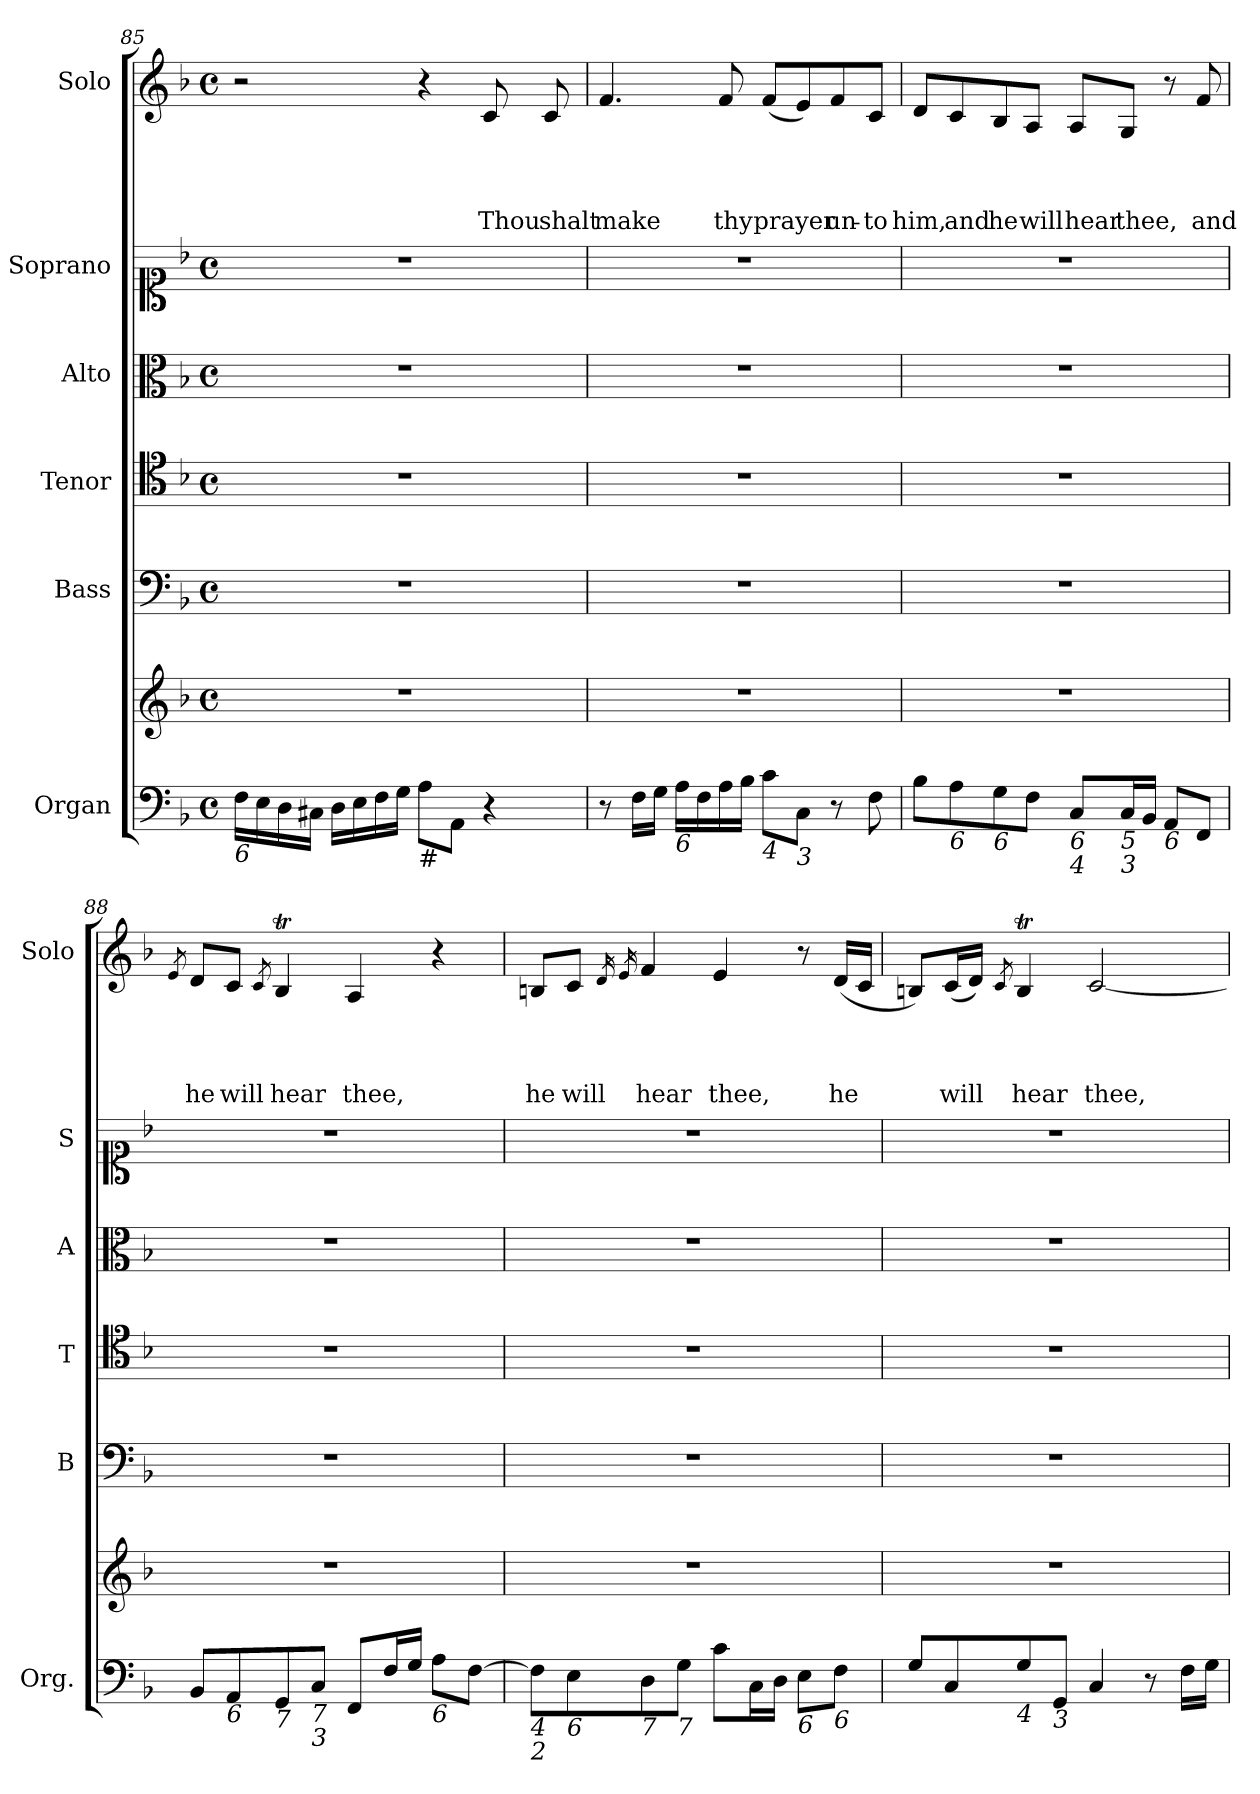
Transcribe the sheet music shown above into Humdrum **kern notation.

**kern	**kern	**kern	**kern	**kern	**kern	**kern	**text	**text	**text	**text
*part6	*part6	*part5	*part4	*part3	*part2	*part1	*part1	*part1	*part1	*part1
*staff7	*staff6	*staff5	*staff4	*staff3	*staff2	*staff1	*staff1	*staff1	*staff1	*staff1
*I"Organ	*	*I"Bass	*I"Tenor	*I"Alto	*I"Soprano	*I"Solo	*	*	*	*
*I'Org.	*	*I'B	*I'T	*I'A	*I'S	*I'Solo	*	*	*	*
*clefF4	*clefG2	*clefF4	*clefC4	*clefC3	*clefC1	*clefG2	*	*	*	*
*k[b-]	*k[b-]	*k[b-]	*k[b-]	*k[b-]	*k[b-]	*k[b-]	*	*	*	*
*F:	*F:	*F:	*F:	*F:	*F:	*F:	*	*	*	*
*M4/4	*M4/4	*M4/4	*M4/4	*M4/4	*M4/4	*M4/4	*	*	*	*
*met(c)	*met(c)	*met(c)	*met(c)	*met(c)	*met(c)	*met(c)	*	*	*	*
=85	=85	=85	=85	=85	=85	=85	=85	=85	=85	=85
!LO:TX:b:i:t=6	!	!	!	!	!	!	!	!	!	!
16F\LL	1r	1r	1r	1r	1r	2r	.	.	.	.
16E\	.	.	.	.	.	.	.	.	.	.
16D\	.	.	.	.	.	.	.	.	.	.
16C#X\JJ	.	.	.	.	.	.	.	.	.	.
16D\LL	.	.	.	.	.	.	.	.	.	.
16E\	.	.	.	.	.	.	.	.	.	.
16F\	.	.	.	.	.	.	.	.	.	.
16G\JJ	.	.	.	.	.	.	.	.	.	.
!LO:TX:b:t=#	!	!	!	!	!	!	!	!	!	!
8A\L	.	.	.	.	.	4r	.	.	.	.
8AA\J	.	.	.	.	.	.	.	.	.	.
!	!	!	!	!	!	!	!	!	!	!LO:LY:b
4r	.	.	.	.	.	8c/	.	.	.	Thou
!	!	!	!	!	!	!	!	!	!	!LO:LY:b
.	.	.	.	.	.	8c/	.	.	.	shalt
=86	=86	=86	=86	=86	=86	=86	=86	=86	=86	=86
!	!	!	!	!	!	!	!	!	!	!LO:LY:b
8r	1r	1r	1r	1r	1r	4.f/	.	.	.	make
16F\LL	.	.	.	.	.	.	.	.	.	.
16G\JJ	.	.	.	.	.	.	.	.	.	.
!LO:TX:b:i:t=6	!	!	!	!	!	!	!	!	!	!
16A\LL	.	.	.	.	.	.	.	.	.	.
16F\	.	.	.	.	.	.	.	.	.	.
!	!	!	!	!	!	!	!	!	!	!LO:LY:b
16A\	.	.	.	.	.	8f/	.	.	.	thy
16B-\JJ	.	.	.	.	.	.	.	.	.	.
!LO:TX:b:i:t=4	!	!	!	!	!	!	!	!	!	!
!	!	!	!	!	!	!	!	!	!	!LO:LY:b
8c\L	.	.	.	.	.	(<8f/L	.	.	.	prayer
!LO:TX:b:i:t=3	!	!	!	!	!	!	!	!	!	!
8C\J	.	.	.	.	.	8e/)	.	.	.	.
!	!	!	!	!	!	!	!	!	!	!LO:LY:b
8r	.	.	.	.	.	8f/	.	.	.	un-
!	!	!	!	!	!	!	!	!	!	!LO:LY:b
8F\	.	.	.	.	.	8c/J	.	.	.	-to
!!LO:LB:g=z
=87	=87	=87	=87	=87	=87	=87	=87	=87	=87	=87
!	!	!	!	!	!	!	!	!	!	!LO:LY:b
8B-\L	1r	1r	1r	1r	1r	8d/L	.	.	.	him,
!LO:TX:b:i:t=6	!	!	!	!	!	!	!	!	!	!
!	!	!	!	!	!	!	!	!	!	!LO:LY:b
8A\	.	.	.	.	.	8c/	.	.	.	and
!LO:TX:b:i:t=6	!	!	!	!	!	!	!	!	!	!
!	!	!	!	!	!	!	!	!	!	!LO:LY:b
8G\	.	.	.	.	.	8B-/	.	.	.	he
!	!	!	!	!	!	!	!	!	!	!LO:LY:b
8F\J	.	.	.	.	.	8A/J	.	.	.	will
!LO:TX:b:i:t=6	!	!	!	!	!	!	!	!	!	!
!LO:TX:b:i:t=4	!	!	!	!	!	!	!	!	!	!
!	!	!	!	!	!	!	!	!	!	!LO:LY:b
8C/L	.	.	.	.	.	8A/L	.	.	.	hear
!LO:TX:b:i:t=5	!	!	!	!	!	!	!	!	!	!
!LO:TX:b:i:t=3	!	!	!	!	!	!	!	!	!	!
!	!	!	!	!	!	!	!	!	!	!LO:LY:b
16C/L	.	.	.	.	.	8G/J	.	.	.	thee,
16BB-/JJ	.	.	.	.	.	.	.	.	.	.
!LO:TX:b:i:t=6	!	!	!	!	!	!	!	!	!	!
8AA/L	.	.	.	.	.	8r	.	.	.	.
!	!	!	!	!	!	!	!	!	!	!LO:LY:b
8FF/J	.	.	.	.	.	8f/	.	.	.	and
=88	=88	=88	=88	=88	=88	=88	=88	=88	=88	=88
.	.	.	.	.	.	8qe/	.	.	.	.
!	!	!	!	!	!	!	!	!	!	!LO:LY:b
8BB-/L	1r	1r	1r	1r	1r	8d/L	.	.	.	he
!LO:TX:b:i:t=6	!	!	!	!	!	!	!	!	!	!
!	!	!	!	!	!	!	!	!	!	!LO:LY:b
8AA/	.	.	.	.	.	8c/J	.	.	.	will
.	.	.	.	.	.	8qc/	.	.	.	.
!LO:TX:b:i:t=7	!	!	!	!	!	!	!	!	!	!
!	!	!	!	!	!	!	!	!	!	!LO:LY:b
8GG/	.	.	.	.	.	4B-T/	.	.	.	hear
!LO:TX:b:i:t=7	!	!	!	!	!	!	!	!	!	!
!LO:TX:b:i:t=3	!	!	!	!	!	!	!	!	!	!
8C/J	.	.	.	.	.	.	.	.	.	.
!	!	!	!	!	!	!	!	!	!	!LO:LY:b
8FF/L	.	.	.	.	.	4A/	.	.	.	thee,
16F/L	.	.	.	.	.	.	.	.	.	.
16G/JJ	.	.	.	.	.	.	.	.	.	.
!LO:TX:b:i:t=6	!	!	!	!	!	!	!	!	!	!
8A\L	.	.	.	.	.	4r	.	.	.	.
[8F\J	.	.	.	.	.	.	.	.	.	.
=89	=89	=89	=89	=89	=89	=89	=89	=89	=89	=89
!LO:TX:b:i:t=4	!	!	!	!	!	!	!	!	!	!
!LO:TX:b:i:t=2	!	!	!	!	!	!	!	!	!	!
!	!	!	!	!	!	!	!	!	!	!LO:LY:b
8F\L]	1r	1r	1r	1r	1r	8Bn/L	.	.	.	he
!LO:TX:b:i:t=6	!	!	!	!	!	!	!	!	!	!
!	!	!	!	!	!	!	!	!	!	!LO:LY:b
8E\	.	.	.	.	.	8c/J	.	.	.	will
.	.	.	.	.	.	16qd/	.	.	.	.
.	.	.	.	.	.	16qe/	.	.	.	.
!LO:TX:b:i:t=7	!	!	!	!	!	!	!	!	!	!
!	!	!	!	!	!	!	!	!	!	!LO:LY:b
8D\	.	.	.	.	.	4f/	.	.	.	hear
!LO:TX:b:i:t=7	!	!	!	!	!	!	!	!	!	!
8G\J	.	.	.	.	.	.	.	.	.	.
!	!	!	!	!	!	!	!	!	!	!LO:LY:b
8c\L	.	.	.	.	.	4e/	.	.	.	thee,
16C\L	.	.	.	.	.	.	.	.	.	.
16D\JJ	.	.	.	.	.	.	.	.	.	.
!LO:TX:b:i:t=6	!	!	!	!	!	!	!	!	!	!
8E\L	.	.	.	.	.	8r	.	.	.	.
!LO:TX:b:i:t=6	!	!	!	!	!	!	!	!	!	!
!	!	!	!	!	!	!	!	!	!	!LO:LY:b
8F\J	.	.	.	.	.	(<16d/LL	.	.	.	he
.	.	.	.	.	.	16c/JJ	.	.	.	.
=90	=90	=90	=90	=90	=90	=90	=90	=90	=90	=90
8G/L	1r	1r	1r	1r	1r	8Bn/L)	.	.	.	.
!	!	!	!	!	!	!	!	!	!	!LO:LY:b
8C/	.	.	.	.	.	(<16c/L	.	.	.	will
.	.	.	.	.	.	16d/JJ)	.	.	.	.
.	.	.	.	.	.	8qc/	.	.	.	.
!LO:TX:b:i:t=4	!	!	!	!	!	!	!	!	!	!
!	!	!	!	!	!	!	!	!	!	!LO:LY:b
8G/	.	.	.	.	.	4Bt/	.	.	.	hear
!LO:TX:b:i:t=3	!	!	!	!	!	!	!	!	!	!
8GG/J	.	.	.	.	.	.	.	.	.	.
!	!	!	!	!	!	!	!	!	!	!LO:LY:b
4C/	.	.	.	.	.	[2c/	.	.	.	thee,
8r	.	.	.	.	.	.	.	.	.	.
16F\LL	.	.	.	.	.	.	.	.	.	.
16G\JJ	.	.	.	.	.	.	.	.	.	.
=	=	=	=	=	=	=	=	=	=	=
*-	*-	*-	*-	*-	*-	*-	*-	*-	*-	*-
